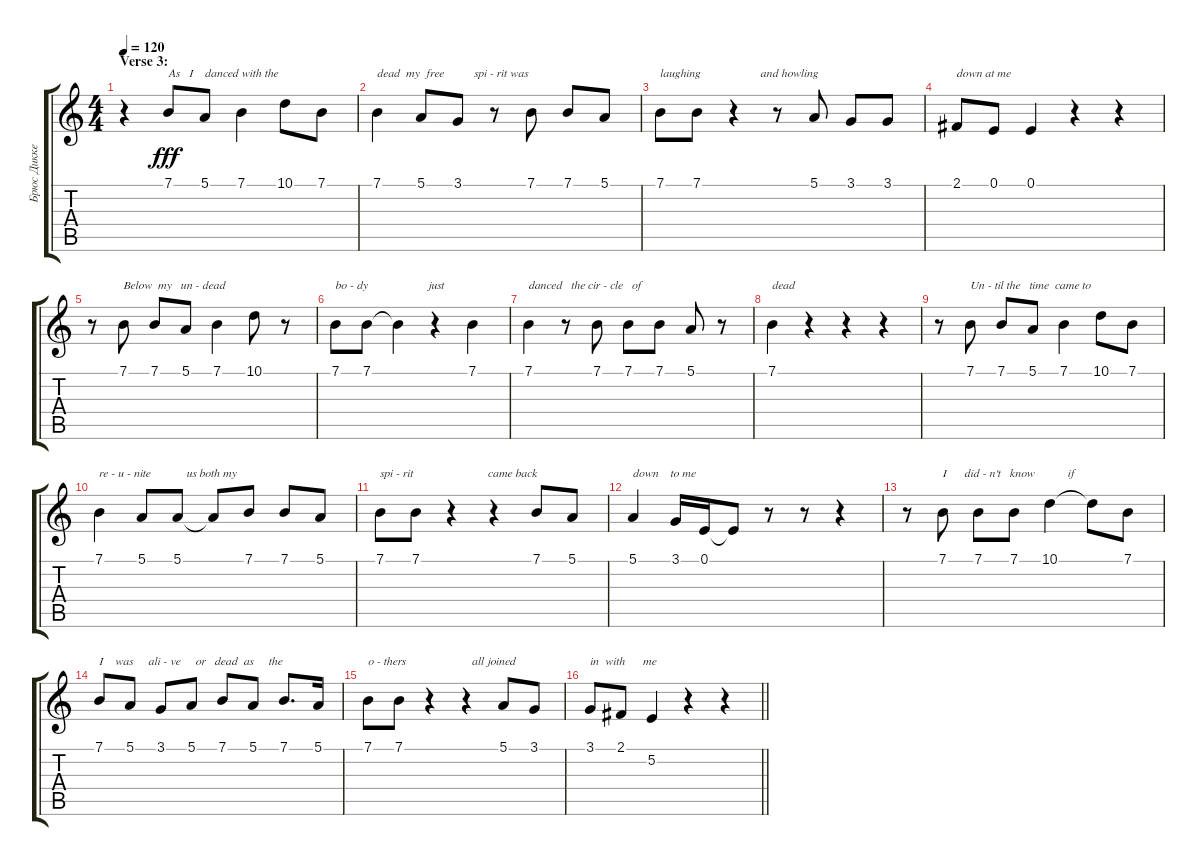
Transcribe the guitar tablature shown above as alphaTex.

\track ("Брюс Диккенс" "Брюс Дикке") {instrument altosax}
\staff {score tabs}
\tuning (E4 B3 G3 D3 A2 E2) {hide}
\ts (4 4)
\section ("" "Verse 3:")
\tempo 120
\clef g2
\ks c
r.4{dy fff} 7.1.8{txt "As   I    danced with the"} 5.1.8 7.1.4 10.1.8 7.1.8 |
7.1.4{txt "dead  my  free          spi - rit was"} 5.1.8 3.1.8 r.8 7.1.8 7.1.8 5.1.8 |
7.1.8{txt "laughing                    and howling"} 7.1.8 r.4 r.8 5.1.8 3.1.8 3.1.8 |
2.1.8{txt "down at me"} 0.1.8 0.1.4 r.4 r.4 |
r.8 7.1.8{txt "Below  my   un - dead"} 7.1.8 5.1.8 7.1.4 10.1.8 r.8 |
7.1.8{txt "bo - dy                    just"} 7.1.8 7.1{t}.4 r.4 7.1.4 |
7.1.4{txt "danced   the cir - cle   of"} r.8 7.1.8 7.1.8 7.1.8 5.1.8 r.8 |
7.1.4{txt "dead"} r.4 r.4 r.4 |
r.8 7.1.8{txt "Un - til the   time  came to"} 7.1.8 5.1.8 7.1.4 10.1.8 7.1.8 |
7.1.4{txt "re - u - nite            us both my"} 5.1.8 5.1.8 5.1{t}.8 7.1.8 7.1.8 5.1.8 |
7.1.8{txt "spi - rit                         came back"} 7.1.8 r.4 r.4 7.1.8 5.1.8 |
5.1.4{txt "down    to me"} 3.1.16 0.1.16 0.1{t}.8 r.8 r.8 r.4 |
r.8 7.1.8{txt "I      did - n't   know           if"} 7.1.8 7.1.8 10.1.4 10.1{t}.8 7.1.8 |
7.1.8{txt "I    was     ali - ve     or   dead  as     the"} 5.1.8 3.1.8 5.1.8 7.1.8 5.1.8 7.1.8{d} 5.1.16 |
7.1.8{txt "o - thers                      all joined"} 7.1.8 r.4 r.4 5.1.8 3.1.8 |
\barLineRight lightlight
3.1.8{txt "in  with      me"} 2.1.8 5.2.4 r.4 r.4
